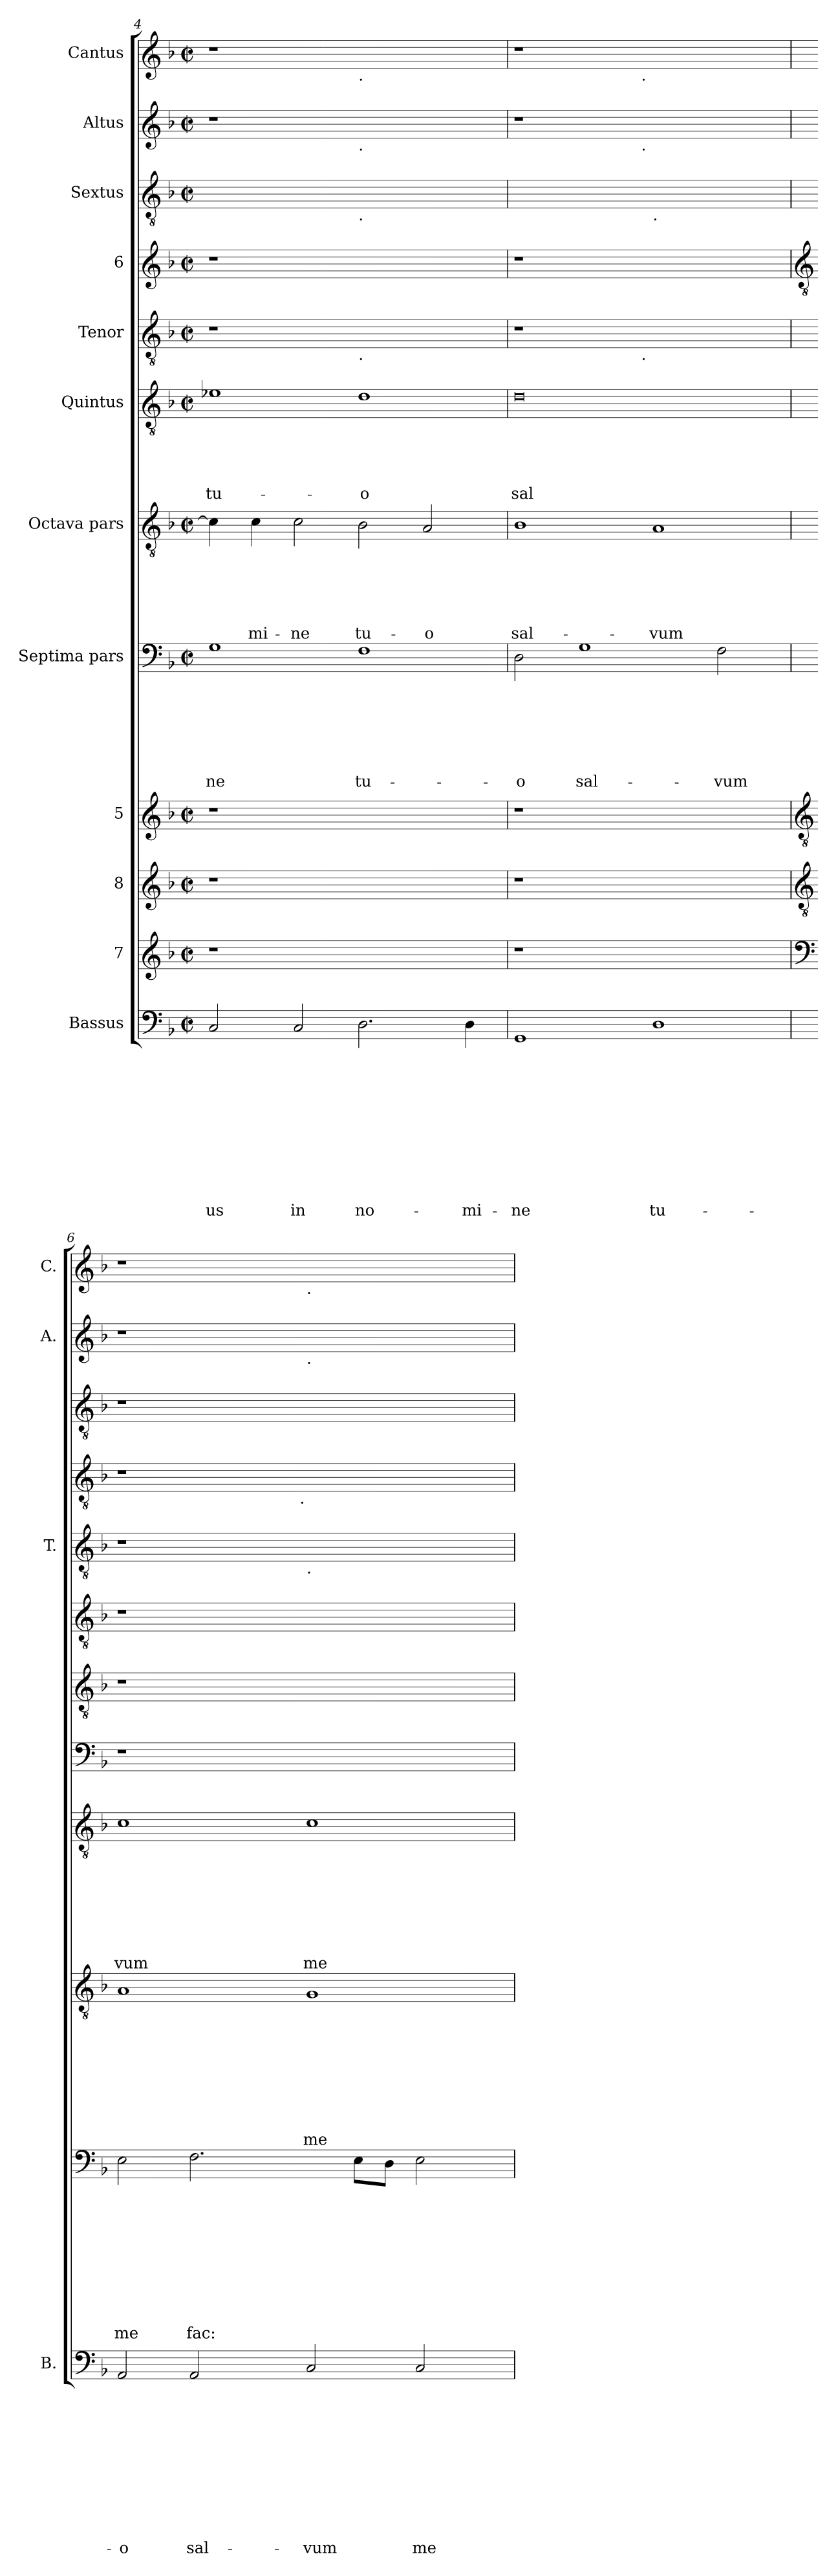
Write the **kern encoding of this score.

**kern	**text	**text	**text	**text	**text	**text	**text	**text	**text	**text	**text	**kern	**text	**text	**text	**text	**text	**text	**text	**text	**text	**text	**kern	**text	**text	**text	**text	**text	**text	**text	**text	**text	**kern	**text	**text	**text	**text	**text	**text	**text	**text	**kern	**text	**text	**text	**text	**text	**text	**text	**kern	**text	**text	**text	**text	**text	**text	**kern	**text	**text	**text	**text	**text	**kern	**kern	**kern	**kern	**kern
*part12	*part12	*part12	*part12	*part12	*part12	*part12	*part12	*part12	*part12	*part12	*part12	*part11	*part11	*part11	*part11	*part11	*part11	*part11	*part11	*part11	*part11	*part11	*part10	*part10	*part10	*part10	*part10	*part10	*part10	*part10	*part10	*part10	*part9	*part9	*part9	*part9	*part9	*part9	*part9	*part9	*part9	*part8	*part8	*part8	*part8	*part8	*part8	*part8	*part8	*part7	*part7	*part7	*part7	*part7	*part7	*part7	*part6	*part6	*part6	*part6	*part6	*part6	*part5	*part4	*part3	*part2	*part1
*staff12	*staff12	*staff12	*staff12	*staff12	*staff12	*staff12	*staff12	*staff12	*staff12	*staff12	*staff12	*staff11	*staff11	*staff11	*staff11	*staff11	*staff11	*staff11	*staff11	*staff11	*staff11	*staff11	*staff10	*staff10	*staff10	*staff10	*staff10	*staff10	*staff10	*staff10	*staff10	*staff10	*staff9	*staff9	*staff9	*staff9	*staff9	*staff9	*staff9	*staff9	*staff9	*staff8	*staff8	*staff8	*staff8	*staff8	*staff8	*staff8	*staff8	*staff7	*staff7	*staff7	*staff7	*staff7	*staff7	*staff7	*staff6	*staff6	*staff6	*staff6	*staff6	*staff6	*staff5	*staff4	*staff3	*staff2	*staff1
*I"Bassus	*	*	*	*	*	*	*	*	*	*	*	*I"7	*	*	*	*	*	*	*	*	*	*	*I"8	*	*	*	*	*	*	*	*	*	*I"5	*	*	*	*	*	*	*	*	*I"Septima pars	*	*	*	*	*	*	*	*I"Octava pars	*	*	*	*	*	*	*I"Quintus	*	*	*	*	*	*I"Tenor	*I"6	*I"Sextus	*I"Altus	*I"Cantus
*I'B.	*	*	*	*	*	*	*	*	*	*	*	*	*	*	*	*	*	*	*	*	*	*	*	*	*	*	*	*	*	*	*	*	*	*	*	*	*	*	*	*	*	*	*	*	*	*	*	*	*	*	*	*	*	*	*	*	*	*	*	*	*	*	*I'T.	*	*	*I'A.	*I'C.
*clefF4	*	*	*	*	*	*	*	*	*	*	*	*clefG2	*	*	*	*	*	*	*	*	*	*	*clefG2	*	*	*	*	*	*	*	*	*	*clefG2	*	*	*	*	*	*	*	*	*clefF4	*	*	*	*	*	*	*	*clefGv2	*	*	*	*	*	*	*clefGv2	*	*	*	*	*	*clefGv2	*clefG2	*clefGv2	*clefG2	*clefG2
*k[b-]	*	*	*	*	*	*	*	*	*	*	*	*k[b-]	*	*	*	*	*	*	*	*	*	*	*k[b-]	*	*	*	*	*	*	*	*	*	*k[b-]	*	*	*	*	*	*	*	*	*k[b-]	*	*	*	*	*	*	*	*k[b-]	*	*	*	*	*	*	*k[b-]	*	*	*	*	*	*k[b-]	*k[b-]	*k[b-]	*k[b-]	*k[b-]
*F:	*	*	*	*	*	*	*	*	*	*	*	*F:	*	*	*	*	*	*	*	*	*	*	*F:	*	*	*	*	*	*	*	*	*	*F:	*	*	*	*	*	*	*	*	*F:	*	*	*	*	*	*	*	*F:	*	*	*	*	*	*	*F:	*	*	*	*	*	*F:	*F:	*F:	*F:	*F:
*M2/2	*	*	*	*	*	*	*	*	*	*	*	*M2/2	*	*	*	*	*	*	*	*	*	*	*M2/2	*	*	*	*	*	*	*	*	*	*M2/2	*	*	*	*	*	*	*	*	*M2/2	*	*	*	*	*	*	*	*M2/2	*	*	*	*	*	*	*M2/2	*	*	*	*	*	*M2/2	*M2/2	*M2/2	*M2/2	*M2/2
*met(c|)	*	*	*	*	*	*	*	*	*	*	*	*met(c|)	*	*	*	*	*	*	*	*	*	*	*met(c|)	*	*	*	*	*	*	*	*	*	*met(c|)	*	*	*	*	*	*	*	*	*met(c|)	*	*	*	*	*	*	*	*met(c|)	*	*	*	*	*	*	*met(c|)	*	*	*	*	*	*met(c|)	*met(c|)	*met(c|)	*met(c|)	*met(c|)
=4	=4	=4	=4	=4	=4	=4	=4	=4	=4	=4	=4	=4	=4	=4	=4	=4	=4	=4	=4	=4	=4	=4	=4	=4	=4	=4	=4	=4	=4	=4	=4	=4	=4	=4	=4	=4	=4	=4	=4	=4	=4	=4	=4	=4	=4	=4	=4	=4	=4	=4	=4	=4	=4	=4	=4	=4	=4	=4	=4	=4	=4	=4	=4	=4	=4	=4	=4
!	!	!	!	!	!	!	!	!	!	!	!LO:LY:b	!	!	!	!	!	!	!	!	!	!	!	!	!	!	!	!	!	!	!	!	!	!	!	!	!	!	!	!	!	!	!	!	!	!	!	!	!	!LO:LY:b	!	!	!	!	!	!	!	!	!	!	!	!	!LO:LY:b	!	!	!	!	!
2C/	.	.	.	.	.	.	.	.	.	.	-us	1r	.	.	.	.	.	.	.	.	.	.	1r	.	.	.	.	.	.	.	.	.	1r	.	.	.	.	.	.	.	.	1G	.	.	.	.	.	.	-ne	4c\]	.	.	.	.	.	.	1e-X	.	.	.	.	tu-	1r	1r	1ryy	1r	1r
!	!	!	!	!	!	!	!	!	!	!	!	!	!	!	!	!	!	!	!	!	!	!	!	!	!	!	!	!	!	!	!	!	!	!	!	!	!	!	!	!	!	!	!	!	!	!	!	!	!	!	!	!	!	!	!	!LO:LY:b	!	!	!	!	!	!	!	!	!	!	!
.	.	.	.	.	.	.	.	.	.	.	.	.	.	.	.	.	.	.	.	.	.	.	.	.	.	.	.	.	.	.	.	.	.	.	.	.	.	.	.	.	.	.	.	.	.	.	.	.	.	4c\	.	.	.	.	.	-mi-	.	.	.	.	.	.	.	.	.	.	.
!	!	!	!	!	!	!	!	!	!	!	!LO:LY:b	!	!	!	!	!	!	!	!	!	!	!	!	!	!	!	!	!	!	!	!	!	!	!	!	!	!	!	!	!	!	!	!	!	!	!	!	!	!	!	!	!	!	!	!	!LO:LY:b	!	!	!	!	!	!	!	!	!	!	!
2C/	.	.	.	.	.	.	.	.	.	.	in	.	.	.	.	.	.	.	.	.	.	.	.	.	.	.	.	.	.	.	.	.	.	.	.	.	.	.	.	.	.	.	.	.	.	.	.	.	.	2c\	.	.	.	.	.	-ne	.	.	.	.	.	.	.	.	.	.	.
!	!	!	!	!	!	!	!	!	!	!	!	!	!	!	!	!	!	!	!	!	!	!	!	!	!	!	!	!	!	!	!	!	!	!	!	!	!	!	!	!	!	!	!	!	!	!	!	!	!	!	!	!	!	!	!	!	!	!	!	!	!	!	!	!	!	!	!LO:TX:b:t=.
!	!	!	!	!	!	!	!	!	!	!	!	!	!	!	!	!	!	!	!	!	!	!	!	!	!	!	!	!	!	!	!	!	!	!	!	!	!	!	!	!	!	!	!	!	!	!	!	!	!	!	!	!	!	!	!	!	!	!	!	!	!	!	!	!	!	!LO:TX:b:t=.	!
!	!	!	!	!	!	!	!	!	!	!	!	!	!	!	!	!	!	!	!	!	!	!	!	!	!	!	!	!	!	!	!	!	!	!	!	!	!	!	!	!	!	!	!	!	!	!	!	!	!	!	!	!	!	!	!	!	!	!	!	!	!	!	!	!	!LO:TX:b:t=.	!	!
!	!	!	!	!	!	!	!	!	!	!	!	!	!	!	!	!	!	!	!	!	!	!	!	!	!	!	!	!	!	!	!	!	!	!	!	!	!	!	!	!	!	!	!	!	!	!	!	!	!	!	!	!	!	!	!	!	!	!	!	!	!	!	!LO:TX:b:t=.	!	!	!	!
!	!	!	!	!	!	!	!	!	!	!	!LO:LY:b	!	!	!	!	!	!	!	!	!	!	!	!	!	!	!	!	!	!	!	!	!	!	!	!	!	!	!	!	!	!	!	!	!	!	!	!	!	!LO:LY:b	!	!	!	!	!	!	!LO:LY:b	!	!	!	!	!	!LO:LY:b	!	!	!	!	!
2.D\	.	.	.	.	.	.	.	.	.	.	no-	1ryy	.	.	.	.	.	.	.	.	.	.	1ryy	.	.	.	.	.	.	.	.	.	1ryy	.	.	.	.	.	.	.	.	1F	.	.	.	.	.	.	tu-	2B-\	.	.	.	.	.	tu-	1d	.	.	.	.	-o	1ryy	1ryy	1ryy	1ryy	1ryy
!	!	!	!	!	!	!	!	!	!	!	!	!	!	!	!	!	!	!	!	!	!	!	!	!	!	!	!	!	!	!	!	!	!	!	!	!	!	!	!	!	!	!	!	!	!	!	!	!	!	!	!	!	!	!	!	!LO:LY:b	!	!	!	!	!	!	!	!	!	!	!
.	.	.	.	.	.	.	.	.	.	.	.	.	.	.	.	.	.	.	.	.	.	.	.	.	.	.	.	.	.	.	.	.	.	.	.	.	.	.	.	.	.	.	.	.	.	.	.	.	.	2A/	.	.	.	.	.	-o	.	.	.	.	.	.	.	.	.	.	.
!	!	!	!	!	!	!	!	!	!	!	!LO:LY:b	!	!	!	!	!	!	!	!	!	!	!	!	!	!	!	!	!	!	!	!	!	!	!	!	!	!	!	!	!	!	!	!	!	!	!	!	!	!	!	!	!	!	!	!	!	!	!	!	!	!	!	!	!	!	!	!
4D\	.	.	.	.	.	.	.	.	.	.	-mi-	.	.	.	.	.	.	.	.	.	.	.	.	.	.	.	.	.	.	.	.	.	.	.	.	.	.	.	.	.	.	.	.	.	.	.	.	.	.	.	.	.	.	.	.	.	.	.	.	.	.	.	.	.	.	.	.
=5	=5	=5	=5	=5	=5	=5	=5	=5	=5	=5	=5	=5	=5	=5	=5	=5	=5	=5	=5	=5	=5	=5	=5	=5	=5	=5	=5	=5	=5	=5	=5	=5	=5	=5	=5	=5	=5	=5	=5	=5	=5	=5	=5	=5	=5	=5	=5	=5	=5	=5	=5	=5	=5	=5	=5	=5	=5	=5	=5	=5	=5	=5	=5	=5	=5	=5	=5
!	!	!	!	!	!	!	!	!	!	!	!LO:LY:b	!	!	!	!	!	!	!	!	!	!	!	!	!	!	!	!	!	!	!	!	!	!	!	!	!	!	!	!	!	!	!	!	!	!	!	!	!	!LO:LY:b	!	!	!	!	!	!	!LO:LY:b	!	!	!	!	!	!LO:LY:b	!	!	!	!	!
*	*	*	*	*	*	*	*	*	*	*	*	*	*	*	*	*	*	*	*	*	*	*	*	*	*	*	*	*	*	*	*	*	*	*	*	*	*	*	*	*	*	*	*	*	*	*	*	*	*	*	*	*	*	*	*	*	*	*	*	*	*	*	*^	*	*	*^	*^
1GG	.	.	.	.	.	.	.	.	.	.	-ne	1r	.	.	.	.	.	.	.	.	.	.	1r	.	.	.	.	.	.	.	.	.	1r	.	.	.	.	.	.	.	.	2D\	.	.	.	.	.	.	-o	1B-	.	.	.	.	.	sal-	0d	.	.	.	.	sal-	1r	2ryy	1r	1ryy	1r	2ryy	1r	2ryy
!	!	!	!	!	!	!	!	!	!	!	!	!	!	!	!	!	!	!	!	!	!	!	!	!	!	!	!	!	!	!	!	!	!	!	!	!	!	!	!	!	!	!	!	!	!	!	!	!	!LO:LY:b	!	!	!	!	!	!	!	!	!	!	!	!	!	!	!	!	!	!	!	!	!
.	.	.	.	.	.	.	.	.	.	.	.	.	.	.	.	.	.	.	.	.	.	.	.	.	.	.	.	.	.	.	.	.	.	.	.	.	.	.	.	.	.	1G	.	.	.	.	.	.	sal-	.	.	.	.	.	.	.	.	.	.	.	.	.	.	4...ryy	.	.	.	4...ryy	.	4...ryy
!	!	!	!	!	!	!	!	!	!	!	!	!	!	!	!	!	!	!	!	!	!	!	!	!	!	!	!	!	!	!	!	!	!	!	!	!	!	!	!	!	!	!	!	!	!	!	!	!	!	!	!	!	!	!	!	!	!	!	!	!	!	!	!	!	!	!	!	!	!	!LO:TX:b:t=.
!	!	!	!	!	!	!	!	!	!	!	!	!	!	!	!	!	!	!	!	!	!	!	!	!	!	!	!	!	!	!	!	!	!	!	!	!	!	!	!	!	!	!	!	!	!	!	!	!	!	!	!	!	!	!	!	!	!	!	!	!	!	!	!	!	!	!	!	!LO:TX:b:t=.	!	!
!	!	!	!	!	!	!	!	!	!	!	!	!	!	!	!	!	!	!	!	!	!	!	!	!	!	!	!	!	!	!	!	!	!	!	!	!	!	!	!	!	!	!	!	!	!	!	!	!	!	!	!	!	!	!	!	!	!	!	!	!	!	!	!	!LO:TX:b:t=.	!	!	!	!	!	!
.	.	.	.	.	.	.	.	.	.	.	.	.	.	.	.	.	.	.	.	.	.	.	.	.	.	.	.	.	.	.	.	.	.	.	.	.	.	.	.	.	.	.	.	.	.	.	.	.	.	.	.	.	.	.	.	.	.	.	.	.	.	.	.	1ryy	.	.	.	1ryy	.	1ryy
!	!	!	!	!	!	!	!	!	!	!	!	!	!	!	!	!	!	!	!	!	!	!	!	!	!	!	!	!	!	!	!	!	!	!	!	!	!	!	!	!	!	!	!	!	!	!	!	!	!	!	!	!	!	!	!	!	!	!	!	!	!	!	!	!	!	!LO:TX:b:t=.	!	!	!	!
!	!	!	!	!	!	!	!	!	!	!	!LO:LY:b	!	!	!	!	!	!	!	!	!	!	!	!	!	!	!	!	!	!	!	!	!	!	!	!	!	!	!	!	!	!	!	!	!	!	!	!	!	!	!	!	!	!	!	!	!LO:LY:b	!	!	!	!	!	!	!	!	!	!	!	!	!	!
1D	.	.	.	.	.	.	.	.	.	.	tu-	1ryy	.	.	.	.	.	.	.	.	.	.	1ryy	.	.	.	.	.	.	.	.	.	1ryy	.	.	.	.	.	.	.	.	.	.	.	.	.	.	.	.	1A	.	.	.	.	.	-vum	.	.	.	.	.	.	1ryy	.	1ryy	1ryy	1ryy	.	1ryy	.
!	!	!	!	!	!	!	!	!	!	!	!	!	!	!	!	!	!	!	!	!	!	!	!	!	!	!	!	!	!	!	!	!	!	!	!	!	!	!	!	!	!	!	!	!	!	!	!	!	!LO:LY:b	!	!	!	!	!	!	!	!	!	!	!	!	!	!	!	!	!	!	!	!	!
.	.	.	.	.	.	.	.	.	.	.	.	.	.	.	.	.	.	.	.	.	.	.	.	.	.	.	.	.	.	.	.	.	.	.	.	.	.	.	.	.	.	2F\	.	.	.	.	.	.	-vum	.	.	.	.	.	.	.	.	.	.	.	.	.	.	.	.	.	.	.	.	.
.	.	.	.	.	.	.	.	.	.	.	.	.	.	.	.	.	.	.	.	.	.	.	.	.	.	.	.	.	.	.	.	.	.	.	.	.	.	.	.	.	.	.	.	.	.	.	.	.	.	.	.	.	.	.	.	.	.	.	.	.	.	.	.	32ryy	.	.	.	32ryy	.	32ryy
*	*	*	*	*	*	*	*	*	*	*	*	*	*	*	*	*	*	*	*	*	*	*	*	*	*	*	*	*	*	*	*	*	*	*	*	*	*	*	*	*	*	*	*	*	*	*	*	*	*	*	*	*	*	*	*	*	*	*	*	*	*	*	*	*	*	*	*v	*v	*	*
*	*	*	*	*	*	*	*	*	*	*	*	*	*	*	*	*	*	*	*	*	*	*	*	*	*	*	*	*	*	*	*	*	*	*	*	*	*	*	*	*	*	*	*	*	*	*	*	*	*	*	*	*	*	*	*	*	*	*	*	*	*	*	*v	*v	*	*	*	*v	*v
!!LO:PB:g=z
=6	=6	=6	=6	=6	=6	=6	=6	=6	=6	=6	=6	=6	=6	=6	=6	=6	=6	=6	=6	=6	=6	=6	=6	=6	=6	=6	=6	=6	=6	=6	=6	=6	=6	=6	=6	=6	=6	=6	=6	=6	=6	=6	=6	=6	=6	=6	=6	=6	=6	=6	=6	=6	=6	=6	=6	=6	=6	=6	=6	=6	=6	=6	=6	=6	=6	=6	=6
*	*	*	*	*	*	*	*	*	*	*	*	*clefF4	*	*	*	*	*	*	*	*	*	*	*clefGv2	*	*	*	*	*	*	*	*	*	*clefGv2	*	*	*	*	*	*	*	*	*	*	*	*	*	*	*	*	*	*	*	*	*	*	*	*	*	*	*	*	*	*	*clefGv2	*	*	*
*	*	*	*	*	*	*	*	*	*	*	*	*	*	*	*	*	*	*	*	*	*	*	*	*	*	*	*	*	*	*	*	*	*	*	*	*	*	*	*	*	*	*	*	*	*	*	*	*	*	*	*	*	*	*	*	*	*	*	*	*	*	*	*^	*	*	*^	*^
!	!	!	!	!	!	!	!	!	!	!	!LO:LY:b	!	!	!	!	!	!	!	!	!	!	!LO:LY:b	!	!	!	!	!	!	!	!	!	!	!	!	!	!	!	!	!	!	!LO:LY:b	!	!	!	!	!	!	!	!	!	!	!	!	!	!	!	!	!	!	!	!	!	!	!	!	!	!	!	!	!
*	*	*	*	*	*	*	*	*	*	*	*	*	*	*	*	*	*	*	*	*	*	*	*	*	*	*	*	*	*	*	*	*	*	*	*	*	*	*	*	*	*	*	*	*	*	*	*	*	*	*	*	*	*	*	*	*	*	*	*	*	*	*	*	*	*	*	*v	*v	*	*
*	*	*	*	*	*	*	*	*	*	*	*	*	*	*	*	*	*	*	*	*	*	*	*	*	*	*	*	*	*	*	*	*	*	*	*	*	*	*	*	*	*	*	*	*	*	*	*	*	*	*	*	*	*	*	*	*	*	*	*	*	*	*	*v	*v	*^	*	*	*v	*v
2AA/	.	.	.	.	.	.	.	.	.	.	-o	2E\	.	.	.	.	.	.	.	.	.	me	1A	.	.	.	.	.	.	.	.	.	1c	.	.	.	.	.	.	.	vum	1r	.	.	.	.	.	.	.	1r	.	.	.	.	.	.	1r	.	.	.	.	.	1r	1r	3%2ryy	1r	1r	1r
!	!	!	!	!	!	!	!	!	!	!	!LO:LY:b	!	!	!	!	!	!	!	!	!	!	!LO:LY:b	!	!	!	!	!	!	!	!	!	!	!	!	!	!	!	!	!	!	!	!	!	!	!	!	!	!	!	!	!	!	!	!	!	!	!	!	!	!	!	!	!	!	!	!	!	!
2AA/	.	.	.	.	.	.	.	.	.	.	sal-	2.F\	.	.	.	.	.	.	.	.	.	fac:	.	.	.	.	.	.	.	.	.	.	.	.	.	.	.	.	.	.	.	.	.	.	.	.	.	.	.	.	.	.	.	.	.	.	.	.	.	.	.	.	.	.	.	.	.	.
.	.	.	.	.	.	.	.	.	.	.	.	.	.	.	.	.	.	.	.	.	.	.	.	.	.	.	.	.	.	.	.	.	.	.	.	.	.	.	.	.	.	.	.	.	.	.	.	.	.	.	.	.	.	.	.	.	.	.	.	.	.	.	.	.	6ryy	.	.	.
.	.	.	.	.	.	.	.	.	.	.	.	.	.	.	.	.	.	.	.	.	.	.	.	.	.	.	.	.	.	.	.	.	.	.	.	.	.	.	.	.	.	.	.	.	.	.	.	.	.	.	.	.	.	.	.	.	.	.	.	.	.	.	.	.	12...ryy	.	.	.
!	!	!	!	!	!	!	!	!	!	!	!	!	!	!	!	!	!	!	!	!	!	!	!	!	!	!	!	!	!	!	!	!	!	!	!	!	!	!	!	!	!	!	!	!	!	!	!	!	!	!	!	!	!	!	!	!	!	!	!	!	!	!	!	!	!LO:TX:b:t=.	!	!	!
.	.	.	.	.	.	.	.	.	.	.	.	.	.	.	.	.	.	.	.	.	.	.	.	.	.	.	.	.	.	.	.	.	.	.	.	.	.	.	.	.	.	.	.	.	.	.	.	.	.	.	.	.	.	.	.	.	.	.	.	.	.	.	.	.	3%2ryy	.	.	.
!	!	!	!	!	!	!	!	!	!	!	!	!	!	!	!	!	!	!	!	!	!	!	!	!	!	!	!	!	!	!	!	!	!	!	!	!	!	!	!	!	!	!	!	!	!	!	!	!	!	!	!	!	!	!	!	!	!	!	!	!	!	!	!	!	!	!	!	!LO:TX:b:t=.
!	!	!	!	!	!	!	!	!	!	!	!	!	!	!	!	!	!	!	!	!	!	!	!	!	!	!	!	!	!	!	!	!	!	!	!	!	!	!	!	!	!	!	!	!	!	!	!	!	!	!	!	!	!	!	!	!	!	!	!	!	!	!	!	!	!	!	!LO:TX:b:t=.	!
!	!	!	!	!	!	!	!	!	!	!	!	!	!	!	!	!	!	!	!	!	!	!	!	!	!	!	!	!	!	!	!	!	!	!	!	!	!	!	!	!	!	!	!	!	!	!	!	!	!	!	!	!	!	!	!	!	!	!	!	!	!	!	!LO:TX:b:t=.	!	!	!	!	!
!	!	!	!	!	!	!	!	!	!	!	!LO:LY:b	!	!	!	!	!	!	!	!	!	!	!	!	!	!	!	!	!	!	!	!	!LO:LY:b	!	!	!	!	!	!	!	!	!LO:LY:b	!	!	!	!	!	!	!	!	!	!	!	!	!	!	!	!	!	!	!	!	!	!	!	!	!	!	!
2C/	.	.	.	.	.	.	.	.	.	.	-vum	.	.	.	.	.	.	.	.	.	.	.	1G	.	.	.	.	.	.	.	.	me	1c	.	.	.	.	.	.	.	me	1ryy	.	.	.	.	.	.	.	1ryy	.	.	.	.	.	.	1ryy	.	.	.	.	.	1ryy	1ryy	.	1ryy	1ryy	1ryy
.	.	.	.	.	.	.	.	.	.	.	.	8E\L	.	.	.	.	.	.	.	.	.	.	.	.	.	.	.	.	.	.	.	.	.	.	.	.	.	.	.	.	.	.	.	.	.	.	.	.	.	.	.	.	.	.	.	.	.	.	.	.	.	.	.	.	.	.	.	.
.	.	.	.	.	.	.	.	.	.	.	.	8D\J	.	.	.	.	.	.	.	.	.	.	.	.	.	.	.	.	.	.	.	.	.	.	.	.	.	.	.	.	.	.	.	.	.	.	.	.	.	.	.	.	.	.	.	.	.	.	.	.	.	.	.	.	.	.	.	.
!	!	!	!	!	!	!	!	!	!	!	!LO:LY:b	!	!	!	!	!	!	!	!	!	!	!	!	!	!	!	!	!	!	!	!	!	!	!	!	!	!	!	!	!	!	!	!	!	!	!	!	!	!	!	!	!	!	!	!	!	!	!	!	!	!	!	!	!	!	!	!	!
2C/	.	.	.	.	.	.	.	.	.	.	me	2E\	.	.	.	.	.	.	.	.	.	.	.	.	.	.	.	.	.	.	.	.	.	.	.	.	.	.	.	.	.	.	.	.	.	.	.	.	.	.	.	.	.	.	.	.	.	.	.	.	.	.	.	.	.	.	.	.
.	.	.	.	.	.	.	.	.	.	.	.	.	.	.	.	.	.	.	.	.	.	.	.	.	.	.	.	.	.	.	.	.	.	.	.	.	.	.	.	.	.	.	.	.	.	.	.	.	.	.	.	.	.	.	.	.	.	.	.	.	.	.	.	.	3ryy	.	.	.
.	.	.	.	.	.	.	.	.	.	.	.	.	.	.	.	.	.	.	.	.	.	.	.	.	.	.	.	.	.	.	.	.	.	.	.	.	.	.	.	.	.	.	.	.	.	.	.	.	.	.	.	.	.	.	.	.	.	.	.	.	.	.	.	.	96ryy	.	.	.
*	*	*	*	*	*	*	*	*	*	*	*	*	*	*	*	*	*	*	*	*	*	*	*	*	*	*	*	*	*	*	*	*	*	*	*	*	*	*	*	*	*	*	*	*	*	*	*	*	*	*	*	*	*	*	*	*	*	*	*	*	*	*	*	*v	*v	*	*	*
=	=	=	=	=	=	=	=	=	=	=	=	=	=	=	=	=	=	=	=	=	=	=	=	=	=	=	=	=	=	=	=	=	=	=	=	=	=	=	=	=	=	=	=	=	=	=	=	=	=	=	=	=	=	=	=	=	=	=	=	=	=	=	=	=	=	=	=
*-	*-	*-	*-	*-	*-	*-	*-	*-	*-	*-	*-	*-	*-	*-	*-	*-	*-	*-	*-	*-	*-	*-	*-	*-	*-	*-	*-	*-	*-	*-	*-	*-	*-	*-	*-	*-	*-	*-	*-	*-	*-	*-	*-	*-	*-	*-	*-	*-	*-	*-	*-	*-	*-	*-	*-	*-	*-	*-	*-	*-	*-	*-	*-	*-	*-	*-	*-
